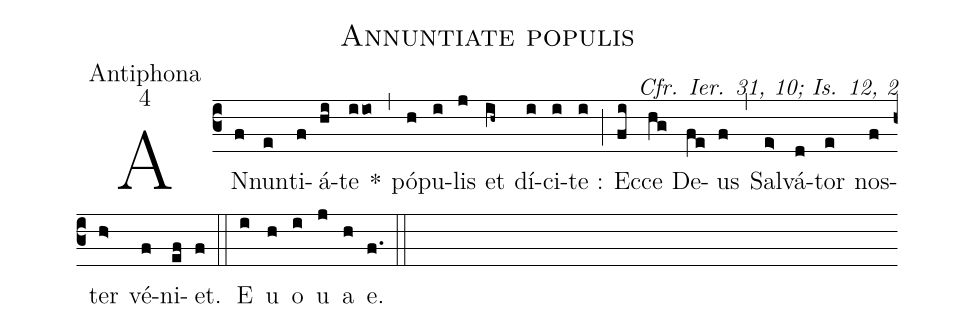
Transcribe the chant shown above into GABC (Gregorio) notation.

name:Annuntiate populis;
office-part:Antiphona;
mode:4;
commentary:Cfr. Ier. 31, 10; Is. 12, 2;
%%
(c3) AN(f)nun(e)ti(f)á(hi)te(i!/io) *(,) pó(h)pu(i)lis(j) et(ih~) dí(i)ci(i)te :(i) (;) Ec(fi)ce(hg) De(fe)us(f) (,) Sal(e>)vá(d)tor(e) nos(f)ter(h>) vé(f)ni(ef)et.(f) (::)
<eu>E(i) u(h) o(i) u(j) a(h) e.</eu>(f.) (::)
